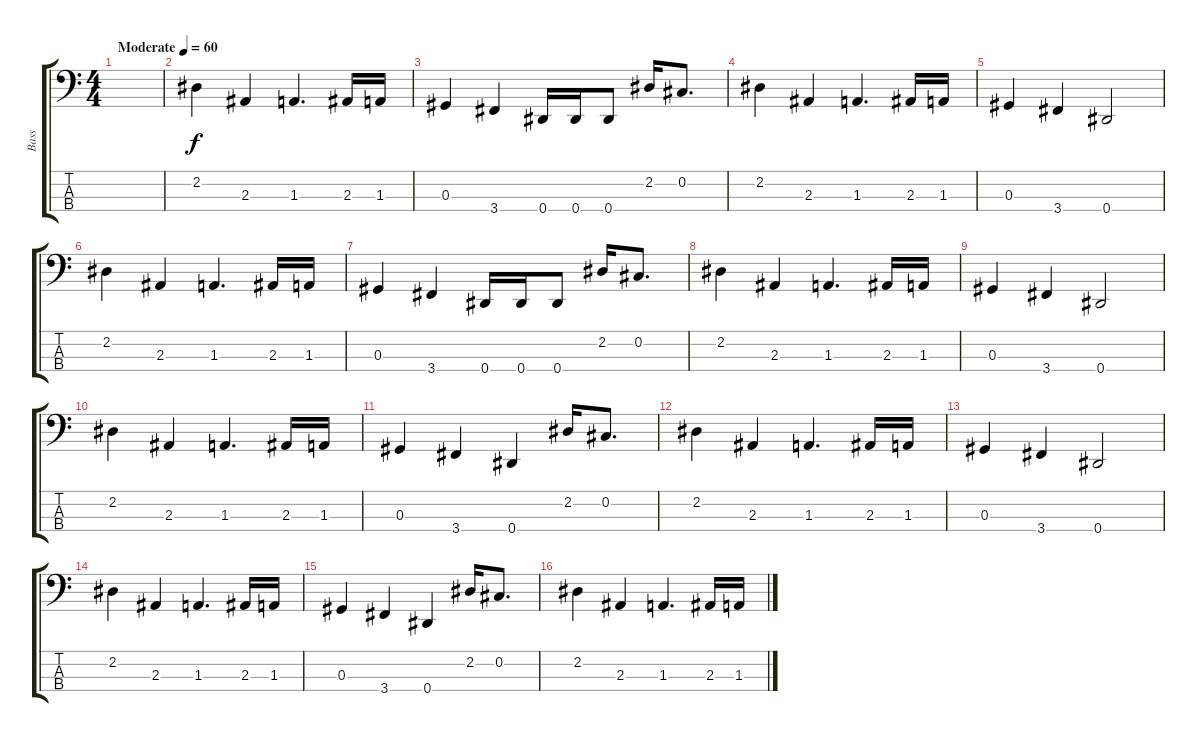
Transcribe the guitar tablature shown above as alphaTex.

\track ("Bass" "Bass") {instrument electricbasspick}
\staff {score tabs}
\tuning (Gb2 Db2 Ab1 Eb1) {hide}
\ts (4 4)
\tempo (60 "Moderate")
\clef f4
\ks c
|
2.2.4 2.3.4 1.3.4{d} 2.3.16 1.3.16 |
0.3.4 3.4.4 0.4.16 0.4.16 0.4.8 2.2.16 0.2.8{d} |
2.2.4 2.3.4 1.3.4{d} 2.3.16 1.3.16 |
0.3.4 3.4.4 0.4.2 |
2.2.4 2.3.4 1.3.4{d} 2.3.16 1.3.16 |
0.3.4 3.4.4 0.4.16 0.4.16 0.4.8 2.2.16 0.2.8{d} |
2.2.4 2.3.4 1.3.4{d} 2.3.16 1.3.16 |
0.3.4 3.4.4 0.4.2 |
2.2.4 2.3.4 1.3.4{d} 2.3.16 1.3.16 |
0.3.4 3.4.4 0.4.4 2.2.16 0.2.8{d} |
2.2.4 2.3.4 1.3.4{d} 2.3.16 1.3.16 |
0.3.4 3.4.4 0.4.2 |
2.2.4 2.3.4 1.3.4{d} 2.3.16 1.3.16 |
0.3.4 3.4.4 0.4.4 2.2.16 0.2.8{d} |
2.2.4 2.3.4 1.3.4{d} 2.3.16 1.3.16
